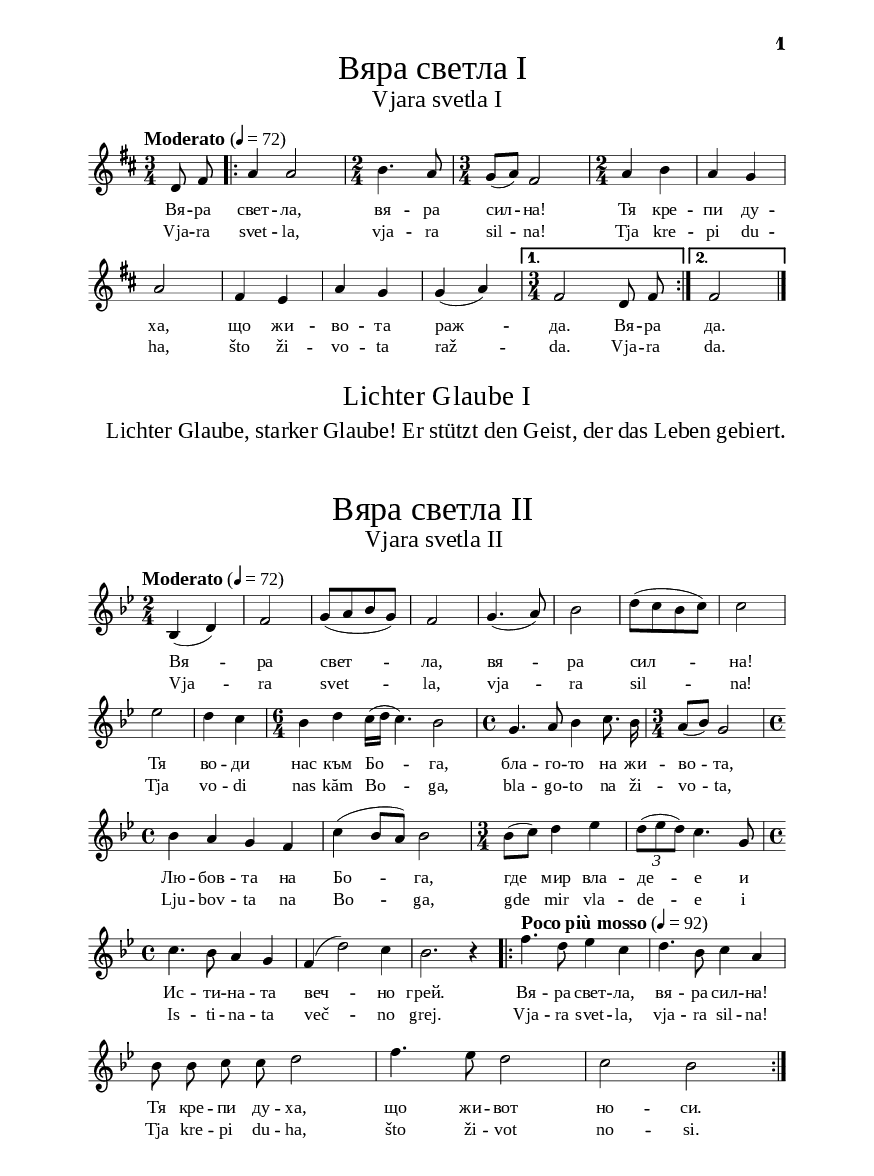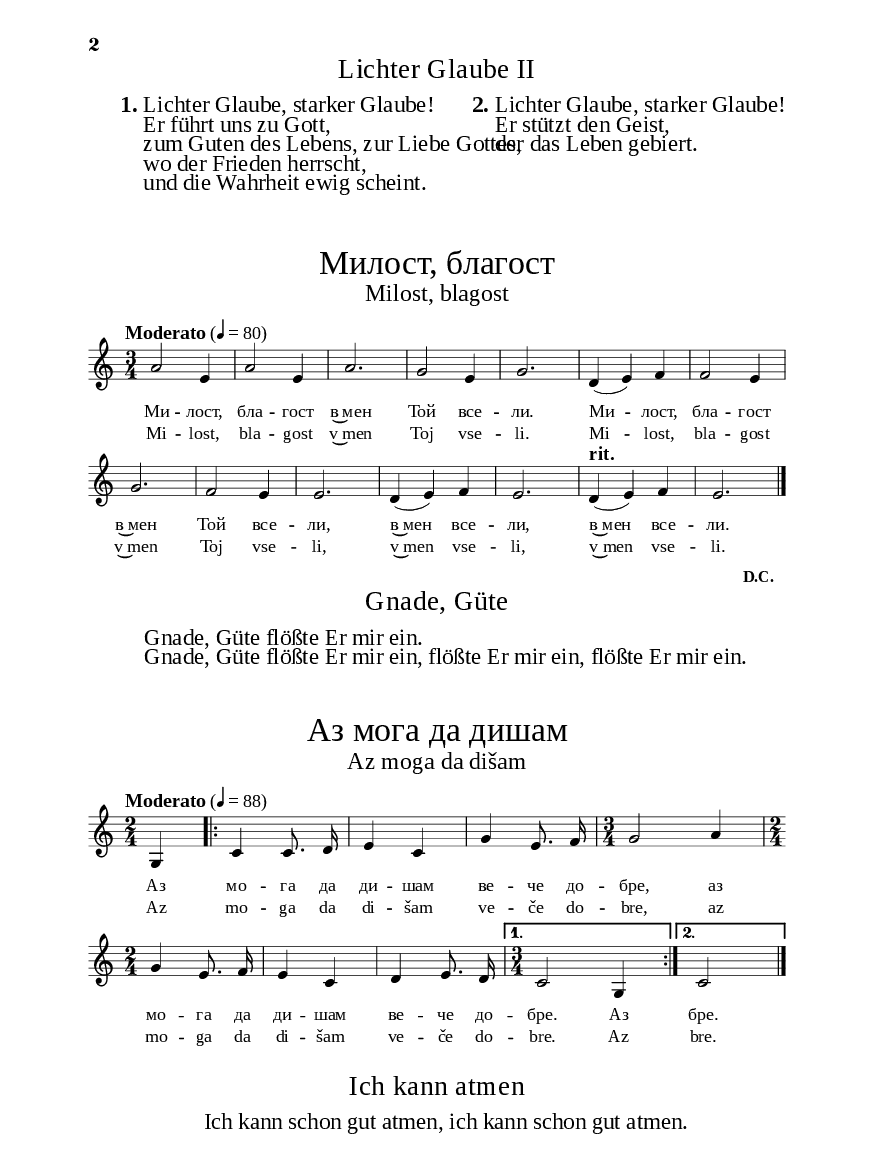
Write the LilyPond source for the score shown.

\version "2.24.4"

% include paper part and global functions
\include "include/globals.ily"

\bookpart {
  \label #'ref170_1
  \tocItem \markup "Вяра светла I – Vjara svetla I "
  \include "include/bookpart-paper.ily"
  \score {
    \include "include/score-layout.ily"

    \new Voice \absolute {
      \clef treble
      \key d \major
      \time 3/4
      \tempoFunc "Moderato" 4 "72"
      \autoBeamOff
      \partial 4
      d'8  fis'8 | \repeat volta 2 {
        a'4  % 2
        a'2 | % 3
        \time 2/4 b'4.  a'8 | \time 3/4 g'8 ( [  a'8 ])  % 4
        fis'2 | % 5
        \time 2/4 a'4 b'4  | % 6
        a'4  g'4 \break | % 7
        a'2 | % 8
        fis'4  e'4 | % 9
        a'4  g'4 |
        g'4 (  a'4 ) |
      }  % 11

      \alternative {
        {\time 3/4 fis'2 d'8 fis'8}
        { fis'2}
      }
      \bar "|."
    }

    \addlyrics {
      Вя -- ра свет --   ла,
      вя -- ра сил --   на! Тя кре -- пи ду -- ха, що жи -- во -- та раж -- да. Вя -- ра да.}
      \addlyrics {
        Vja -- ra svet --   la,
        vja -- ra sil --   na! Tja kre -- pi du -- ha, što ži -- vo -- ta raž -- da. Vja -- ra da.}

        \header {
          title = \titleFunc "Вяра светла I ""Vjara svetla I"
        }

        \midi{}

      } % score

      \markup \vspace #1

      % include foreign translation(s) of the song
      \version "2.24.4"

\markup \fill-line { \fontsize #deTitleFontSize "Lichter Glaube I" }
\markup \null
\markup \null
\markup \abs-fontsize #11 \override #`(baseline-skip . ,bgCoupletBaselineSkip) {
  \fill-line {
    \hspace #0.1
    \column {
      \line {
        \bold "  "
        \column {
          "Lichter Glaube, starker Glaube! Er stützt den Geist, der das Leben gebiert."
        }
      }
      
    }\hspace #0.1
  }
}


      \markup \vspace #2

      \label #'ref170_2
      \tocItem \markup "Вяра светла II – Vjara svetla II "

      \include "include/bookpart-paper.ily"
      \score {
        \include "include/score-layout.ily"

        \new Voice \absolute {
          \clef treble
          \key bes \major
          \time 2/4
          \tempoFunc "Moderato" 4 "72"
          \autoBeamOff
          bes4 (  d'4 )  f'2 | % 2
          g'8 ( [  a'8  bes'8  g'8 ) ]  f'2
          | % 3
          g'4. (  a'8 )  bes'2 | % 4
          d''8 ( [  c''8  bes'8  c''8 ) ]
          c''2 \break | % 5
          es''2  d''4  c''4 | % 6
          \time 6/4  | % 6
          bes'4  d''4  c''16 ( [  d''16 ]
          c''4. )  bes'2 | % 7
          \time 4/4  | % 7
          g'4.  a'8  bes'4  c''8.
          bes'16  | % 8
          \time 3/4  | % 8
          a'8 ( [  bes'8 ) ]  g'2 | \break % 9
          \time 4/4  | % 9
          bes'4  a'4  g'4  f'4 |
          c''4 (  bes'8 [  a'8 ) ]  bes'2 | % 11
          \time 3/4  | % 11
          bes'8 ( [  c''8 ])   d''4  es''4
          | % 12
          \times 2/3  {
            d''8 ( [  es''8  d''8 ) ]
          }
          c''4.  g'8 | \break % 13
          \time 4/4  | % 13
          c''4.  bes'8  a'4  g'4 | % 14
          f'4 (  d''2 )  c''4 | % 15
          bes'2. r4
          \bar ".|:-||"

          | % 16
          \tempoFunc "Poco più mosso" 4 "92"

          f''4.  d''8  es''4  c''4 | % 17
          d''4.  bes'8  c''4  a'4 \break | % 18
          bes'8  bes'8  c''8  c''8
          d''2 | % 19
          f''4.  es''8  d''2 |
          c''2  bes'2
          \bar ":|."
        }

        \addlyrics {
          Вя -- ра свет --   ла,
          вя -- ра сил --   на!
          Тя во -- ди нас към Бо --
          га, бла -- го -- то на жи -- во
          -- та, Лю -- бов -- та на Бо --
          га, где  мир вла -- де --
          е и Ис -- ти -- на -- та веч
          -- но грей. Вя -- ра свет -- ла,
          вя -- ра сил -- на! Тя кре -- пи
          ду -- ха, що жи -- вот но -- си.}
          \addlyrics {
            Vja -- ra svet --   la,
            vja -- ra sil --   na!
            Tja vo -- di nas kăm Bo --
            ga, bla -- go -- to na ži -- vo
            -- ta, Lju -- bov -- ta na Bo --
            ga, gde  mir vla -- de --
            e i Is -- ti -- na -- ta več
            -- no grej. Vja -- ra svet -- la,
            vja -- ra sil -- na! Tja kre -- pi
            du -- ha, što ži -- vot no -- si.}

            \header {
              title = \titleFunc "Вяра светла II " "Vjara svetla II "
            }

            \midi{}

          } % score

\pageBreak

          % include foreign translation(s) of the song
          \version "2.24.4"

\markup \fill-line { \fontsize #deTitleFontSize "Lichter Glaube II" }
\markup \null
\markup \null
\markup \abs-fontsize #11 \override #`(baseline-skip . ,bgCoupletBaselineSkip) {
  \fill-line {
 \hspace #0.1
    \column {
      \line {
        \bold "1."
        \column {
              "Lichter Glaube, starker Glaube!"
          "Er führt uns zu Gott,"
          "zum Guten des Lebens, zur Liebe Gottes,"
          "wo der Frieden herrscht,"
          "und die Wahrheit ewig scheint."
        }
      }
      
    }
    \hspace #0.1
    \column {
      \line {
        \bold "2."
        \column {
        "Lichter Glaube, starker Glaube!"
          "Er stützt den Geist,"
          "der das Leben gebiert."
        }
      }
      \hspace #0.1
    }
  }
}


          \markup \vspace #2

          \label #'ref171_1
          \tocItem \markup "Милост, благост – Milost, blagost"


          \include "include/bookpart-paper.ily"
          \score {
            \include "include/score-layout.ily"

            \new Voice \absolute {
              \clef treble
              \key a \minor
              \time 3/4
              \tempoFunc "Moderato" 4 "80"
              \autoBeamOff

              a'2 e'4 | % 2
              a'2 e'4 | % 3
              a'2. | % 4
              \key c \major
              g'2 e'4 | % 5
              g'2. | % 6
              d'4 ( e'4 ) f'4 | % 7
              f'2 e'4 \break | % 8
              g'2. | % 9
              f'2 e'4 |
              e'2. | % 11
              d'4 ( e'4 ) f'4 | % 12
              e'2. | % 13
              \tempo "rit."  d'4  ( e'4 ) f'4 | % 14
              e'2.\bar "|."

            }

            \addlyrics {
              Ми -- лост, бла -- гост в~мен Той все -- ли.  Ми -- лост, бла -- гост   в~мен Той все -- ли, в~мен все -- ли, в~мен все -- ли.}



              \addlyrics {
                Mi -- lost, bla -- gost v~men Toj vse -- li.  Mi -- lost, bla -- gost   v~men Toj vse -- li, v~men vse -- li, v~men vse -- li.}


                \header {
                  title = \titleFunc "Милост, благост" "Milost, blagost"
                }

                \midi{}

              } % score

              \markup \empty-one

              \markup \dc-one "D.C."

              % include foreign translation(s) of the song
              

\version "2.24.4"

\markup \fill-line { \fontsize #deTitleFontSize "Gnade, Güte" }
\markup \null
\markup \null
\markup \abs-fontsize #11 \override #`(baseline-skip . ,bgCoupletBaselineSkip) {
  \fill-line {
    \hspace #0.1
    \column {
      \line {
        \bold "  "
        \column {
          "Gnade, Güte flößte Er mir ein."
          "Gnade, Güte flößte Er mir ein, flößte Er mir ein, flößte Er mir ein."
        }
      }

    }\hspace #0.1
  }
}


              \markup \empty-three

              \label #'ref171_2
              \tocItem \markup "Аз мога да дишам – Az moga da dišam"

              \include "include/bookpart-paper.ily"
              \score {
                \include "include/score-layout.ily"

                \new Voice \absolute {
                  \clef treble
                  \key c \major
                  \time 2/4
                  \tempoFunc "Moderato" 4 "88"
                  \autoBeamOff
                  \partial 4
                  g4 \repeat volta 2 {
                    |
                    c'4 c'8. d'16 | % 3
                    e'4 c'4 | % 4
                    g'4 e'8. f'16 | % 5
                    \time 3/4  g'2 a'4 |  \break
                    \time 2/4  g'4 e'8. f'16 | % 7
                    e'4 c'4 | % 8
                    d'4 e'8. d'16 | % 9
                    \time 3/4
                  }
                  \alternative {
                    {
                      c'2 g4 |

                    }
                    {c'2 \bar "|."  }
                  }
                }

                \addlyrics {
                  Аз мо -- га
                  да ди -- шам ве -- че до -- бре, аз мо -- га
                  да ди -- шам ве -- че до -- бре. Аз  бре.}

                  \addlyrics {
                    Az mo -- ga
                    da di -- šam ve -- če do -- bre, az mo -- ga
                    da di -- šam ve -- če do -- bre. Az  bre.}

                    \header {
                      title = \titleFunc "Аз мога да дишам" "Az moga da dišam"
                    }

                    \midi{}

                  } % score

                  \markup \empty-two


                  % include foreign translation(s) of the song
                  \version "2.24.4"

\markup \fill-line { \fontsize #deTitleFontSize "Ich kann atmen" }
\markup \null
\markup \null
\markup \abs-fontsize #11 \override #`(baseline-skip . ,bgCoupletBaselineSkip) {
  \fill-line {
    \hspace #0.1
    \column {
      \line {
        \bold "  "
        \column {
         "Ich kann schon gut atmen, ich kann schon gut atmen."
        }
      }
      
    }\hspace #0.1
  }
}




                } % bookpart

                % Più mosso
                %
